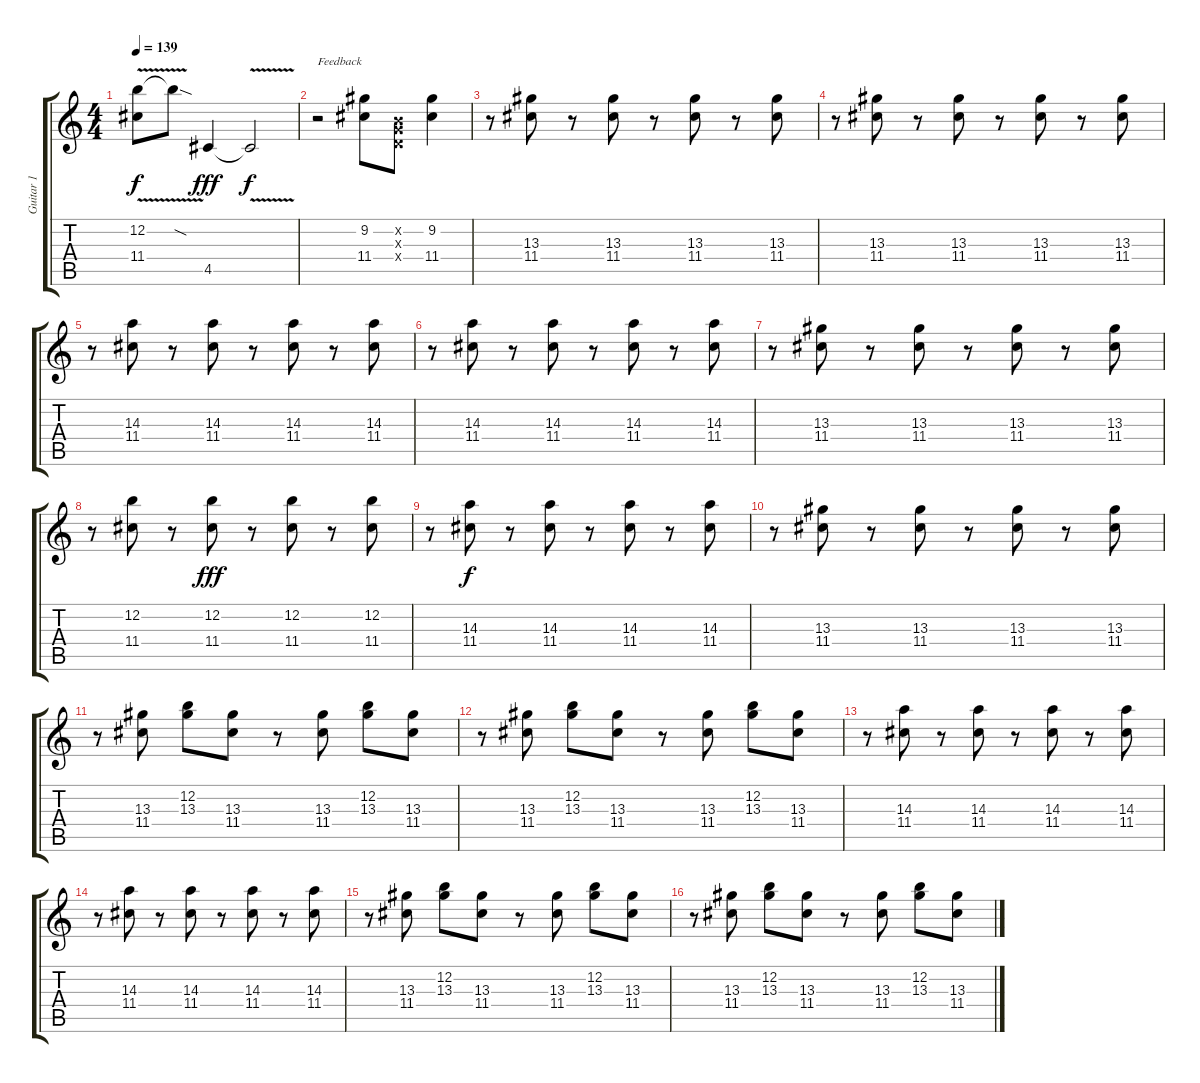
\track ("Guitar 1" "Guitar 1") {instrument distortionguitar}
\staff {score tabs}
\tuning (E4 B3 G3 D3 A2 E2) {hide}
\ts (4 4)
\tempo 139
\clef g2
\ks c
(12.2{v} 11.4{t}).8{dy f} 12.2{sod t}.8 4.5.4{dy fff} 4.5{v t}.2{dy f} |
r.2{txt "Feedback"} (9.2 11.4).8 (0.2{x} 0.3{x} 0.4{x}).8 (9.2 11.4).4 |
r.8 (13.3 11.4).8 r.8 (13.3 11.4).8 r.8 (13.3 11.4).8 r.8 (13.3 11.4).8 |
r.8 (13.3 11.4).8 r.8 (13.3 11.4).8 r.8 (13.3 11.4).8 r.8 (13.3 11.4).8 |
r.8 (14.3 11.4).8 r.8 (14.3 11.4).8 r.8 (14.3 11.4).8 r.8 (14.3 11.4).8 |
r.8 (14.3 11.4).8 r.8 (14.3 11.4).8 r.8 (14.3 11.4).8 r.8 (14.3 11.4).8 |
r.8 (13.3 11.4).8 r.8 (13.3 11.4).8 r.8 (13.3 11.4).8 r.8 (13.3 11.4).8 |
r.8 (12.2 11.4).8 r.8 (12.2 11.4).8{dy fff} r.8 (12.2 11.4).8 r.8 (12.2 11.4).8 |
r.8 (14.3 11.4).8{dy f} r.8 (14.3 11.4).8 r.8 (14.3 11.4).8 r.8 (14.3 11.4).8 |
r.8 (13.3 11.4).8 r.8 (13.3 11.4).8 r.8 (13.3 11.4).8 r.8 (13.3 11.4).8 |
r.8 (13.3 11.4).8 (12.2 13.3).8 (13.3 11.4).8 r.8 (13.3 11.4).8 (12.2 13.3).8 (13.3 11.4).8 |
r.8 (13.3 11.4).8 (12.2 13.3).8 (13.3 11.4).8 r.8 (13.3 11.4).8 (12.2 13.3).8 (13.3 11.4).8 |
r.8 (14.3 11.4).8 r.8 (14.3 11.4).8 r.8 (14.3 11.4).8 r.8 (14.3 11.4).8 |
r.8 (14.3 11.4).8 r.8 (14.3 11.4).8 r.8 (14.3 11.4).8 r.8 (14.3 11.4).8 |
r.8 (13.3 11.4).8 (12.2 13.3).8 (13.3 11.4).8 r.8 (13.3 11.4).8 (12.2 13.3).8 (13.3 11.4).8 |
r.8 (13.3 11.4).8 (12.2 13.3).8 (13.3 11.4).8 r.8 (13.3 11.4).8 (12.2 13.3).8 (13.3 11.4).8
